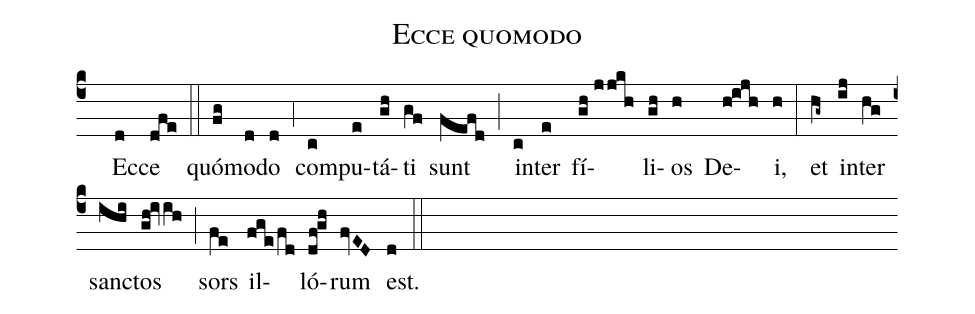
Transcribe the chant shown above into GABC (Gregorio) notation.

name:Ecce quomodo;
mode:I;
office-part:Communiones;
%%
(c4) () Ec(d)ce(dfe) (::) quó(fg)mo(d)do(d) (;4) com(c)pu(e)tá(gh)ti(gf) sunt(fefd) (;) in(c)ter(e) fí(gh//jjkh)li(gh)os(h) De(h!ijh)i,(h) (:) et(hg~) in(ij)ter(hg) san(ihi)ctos(gh!ivih) (;) sors(fe) il(fge/fd)ló(df!gh)rum(fvED) est.(d) (::)
